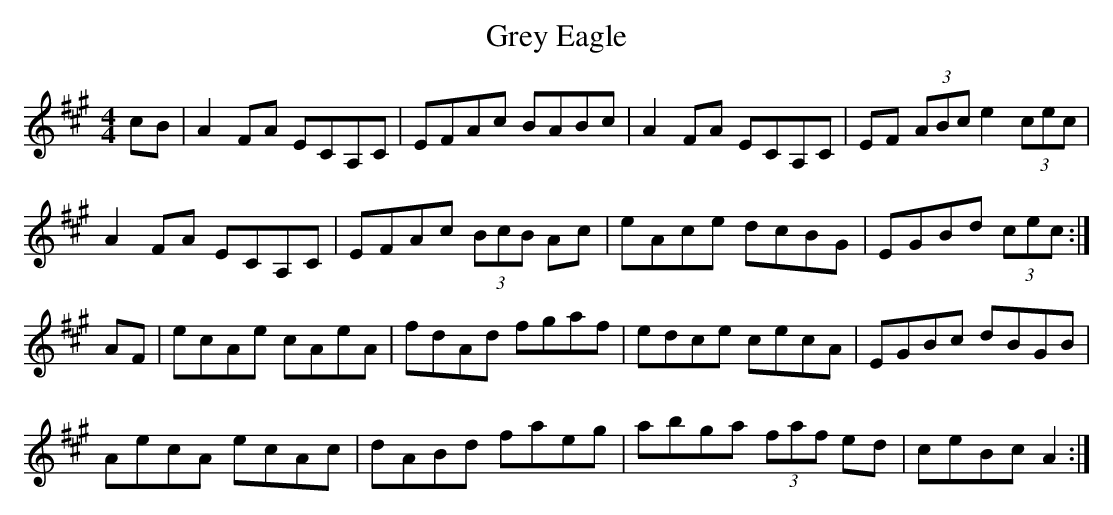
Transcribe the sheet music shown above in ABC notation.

X:1
T:Grey Eagle
M:4/4
L:1/8
K:A
cB|A2 FA ECA,C|EFAc BABc|A2 FA ECA,C|EF (3ABc e2 (3cec|
A2 FA ECA,C|EFAc (3BcB Ac|eAce dcBG|EGBd (3cec:|
AF|ecAe cAeA|fdAd fgaf|edce cecA|EGBc dBGB|
AecA ecAc|dABd faeg|abga (3faf ed|ceBc A2:|
